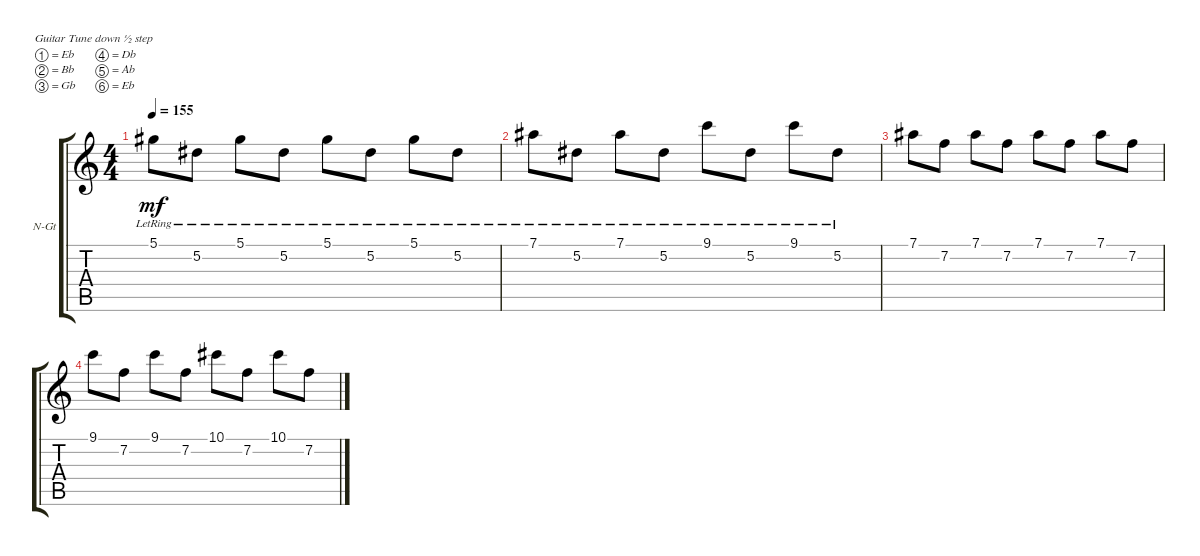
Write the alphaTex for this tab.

\defaultSystemsLayout 4
\bracketExtendMode groupsimilarinstruments
\firstSystemTrackNameOrientation horizontal
\otherSystemsTrackNameOrientation horizontal
\track ("Solo Guitar" "N-Gt") {instrument acousticguitarnylon}
\staff {score tabs}
\tuning (Eb4 Bb3 Gb3 Db3 Ab2 Eb2)
\ts (4 4)
\tempo 155
\clef g2
\ks c
5.1{lr}.8{dy mf} 5.2{lr}.8 5.1{lr}.8 5.2{lr}.8 5.1{lr}.8 5.2{lr}.8 5.1{lr}.8 5.2{lr}.8 |
7.1{lr}.8 5.2{lr}.8 7.1{lr}.8 5.2{lr}.8 9.1{lr}.8 5.2{lr}.8 9.1{lr}.8 5.2{lr}.8 |
7.1.8 7.2.8 7.1.8 7.2.8 7.1.8 7.2.8 7.1.8 7.2.8 |
9.1.8 7.2.8 9.1.8 7.2.8 10.1.8 7.2.8 10.1.8 7.2.8
